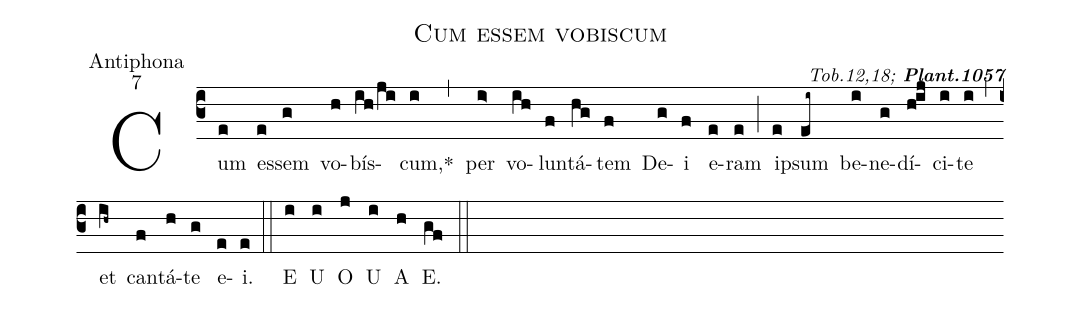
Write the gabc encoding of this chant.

name:Cum essem vobiscum;
office-part:Antiphona;
mode:7;
commentary:{\itshape\mdseries Tob.12,18;\/} {\bfseries Plant.1057};
%%
(c3) Cum(e) es(e)sem(g) vo(h)bís(ih/ji)cum,<sp>*</sp>(i) (,)
per(i>) vo(ih)lun(f)tá(hg)tem(f) De(g)i(f) e(e)ram(e) (;)
i(e)psum(ei~) be(i)ne(g)dí(hij)ci(i)te(i) (,)
et(ih~) can(f)tá(h)te(g) e(e)i.(e) (::)
<eu>  E(i) U(i) O(j) U(i) A(h) E.(gf) </eu> (::)
